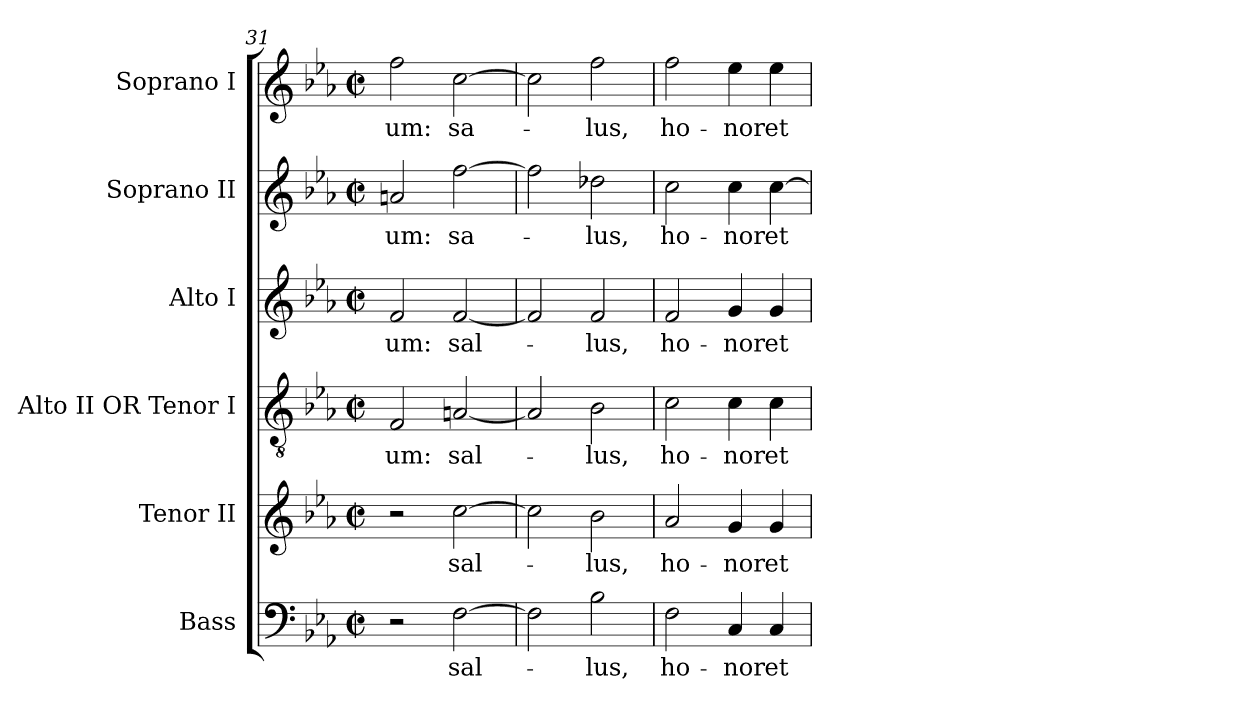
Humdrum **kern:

**kern	**text	**kern	**text	**kern	**text	**kern	**text	**kern	**text	**kern	**text
*part6	*part6	*part5	*part5	*part4	*part4	*part3	*part3	*part2	*part2	*part1	*part1
*staff6	*staff6	*staff5	*staff5	*staff4	*staff4	*staff3	*staff3	*staff2	*staff2	*staff1	*staff1
*I"Bass	*	*I"Tenor II	*	*I"Alto II  OR    Tenor I	*	*I"Alto I	*	*I"Soprano II	*	*I"Soprano I	*
*I'B.	*	*I'T. II	*	*I'T. I	*	*I'A.	*	*I'S. II	*	*I'S. I	*
!!LO:PB:g=z
*clefF4	*	*clefG2	*	*clefGv2	*	*clefG2	*	*clefG2	*	*clefG2	*
*	*	*ITrd7c12	*	*ITrd7c12	*	*	*	*	*	*	*
*k[b-e-a-]	*	*k[b-e-a-]	*	*k[b-e-a-]	*	*k[b-e-a-]	*	*k[b-e-a-]	*	*k[b-e-a-]	*
*c:	*	*c:	*	*c:	*	*c:	*	*c:	*	*c:	*
*M2/2	*	*M2/2	*	*M2/2	*	*M2/2	*	*M2/2	*	*M2/2	*
*met(c|)	*	*met(c|)	*	*met(c|)	*	*met(c|)	*	*met(c|)	*	*met(c|)	*
=31	=31	=31	=31	=31	=31	=31	=31	=31	=31	=31	=31
!	!	!	!	!	!LO:LY:b:color=#000000	!	!	!	!	!	!
!	!	!	!	!	!	!	!LO:LY:b:color=#000000	!	!	!	!
!	!	!	!	!	!	!	!	!	!LO:LY:b:color=#000000	!	!
!	!	!	!	!	!	!	!	!	!	!	!LO:LY:b:color=#000000
2r	.	2r	.	2FFi/	-um:	2fi/	-um:	2ani/	-um:	2ffi\	-um:
!	!LO:LY:b:color=#000000	!	!	!	!	!	!	!	!	!	!
!	!	!	!LO:LY:b:color=#000000	!	!	!	!	!	!	!	!
!	!	!	!	!	!LO:LY:b:color=#000000	!	!	!	!	!	!
!	!	!	!	!	!	!	!LO:LY:b:color=#000000	!	!	!	!
!	!	!	!	!	!	!	!	!	!LO:LY:b:color=#000000	!	!
!	!	!	!	!	!	!	!	!	!	!	!LO:LY:b:color=#000000
[>2Fi\	sal-	[>2ci\	sal-	[<2AAni/	sal-	[<2fi/	sal-	[>2ffi\	sa-	[>2cci\	sa-
=32	=32	=32	=32	=32	=32	=32	=32	=32	=32	=32	=32
2Fi\]	.	2ci\]	.	2AAi/]	.	2fi/]	.	2ffi\]	.	2cci\]	.
!	!LO:LY:b:color=#000000	!	!	!	!	!	!	!	!	!	!
!	!	!	!LO:LY:b:color=#000000	!	!	!	!	!	!	!	!
!	!	!	!	!	!LO:LY:b:color=#000000	!	!	!	!	!	!
!	!	!	!	!	!	!	!LO:LY:b:color=#000000	!	!	!	!
!	!	!	!	!	!	!	!	!	!LO:LY:b:color=#000000	!	!
!	!	!	!	!	!	!	!	!	!	!	!LO:LY:b:color=#000000
2B-i\	-lus,	2B-i\	-lus,	2BB-i\	-lus,	2fi/	-lus,	2dd-Xi\	-lus,	2ffi\	-lus,
=33	=33	=33	=33	=33	=33	=33	=33	=33	=33	=33	=33
!	!LO:LY:b:color=#000000	!	!	!	!	!	!	!	!	!	!
!	!	!	!LO:LY:b:color=#000000	!	!	!	!	!	!	!	!
!	!	!	!	!	!LO:LY:b:color=#000000	!	!	!	!	!	!
!	!	!	!	!	!	!	!LO:LY:b:color=#000000	!	!	!	!
!	!	!	!	!	!	!	!	!	!LO:LY:b:color=#000000	!	!
!	!	!	!	!	!	!	!	!	!	!	!LO:LY:b:color=#000000
2Fi\	ho-	2A-i/	ho-	2Ci\	ho-	2fi/	ho-	2cci\	ho-	2ffi\	ho-
!	!LO:LY:b:color=#000000	!	!	!	!	!	!	!	!	!	!
!	!	!	!LO:LY:b:color=#000000	!	!	!	!	!	!	!	!
!	!	!	!	!	!LO:LY:b:color=#000000	!	!	!	!	!	!
!	!	!	!	!	!	!	!LO:LY:b:color=#000000	!	!	!	!
!	!	!	!	!	!	!	!	!	!LO:LY:b:color=#000000	!	!
!	!	!	!	!	!	!	!	!	!	!	!LO:LY:b:color=#000000
4Ci/	-nor	4Gi/	-nor	4Ci\	-nor	4gi/	-nor	4cci\	-nor	4ee-i\	-nor
!	!LO:LY:b:color=#000000	!	!	!	!	!	!	!	!	!	!
!	!	!	!LO:LY:b:color=#000000	!	!	!	!	!	!	!	!
!	!	!	!	!	!LO:LY:b:color=#000000	!	!	!	!	!	!
!	!	!	!	!	!	!	!LO:LY:b:color=#000000	!	!	!	!
!	!	!	!	!	!	!	!	!	!LO:LY:b:color=#000000	!	!
!	!	!	!	!	!	!	!	!	!	!	!LO:LY:b:color=#000000
4Ci/	et	4Gi/	et	4Ci\	et	4gi/	et	[>4cci\	et	4ee-i\	et
=	=	=	=	=	=	=	=	=	=	=	=
*-	*-	*-	*-	*-	*-	*-	*-	*-	*-	*-	*-
